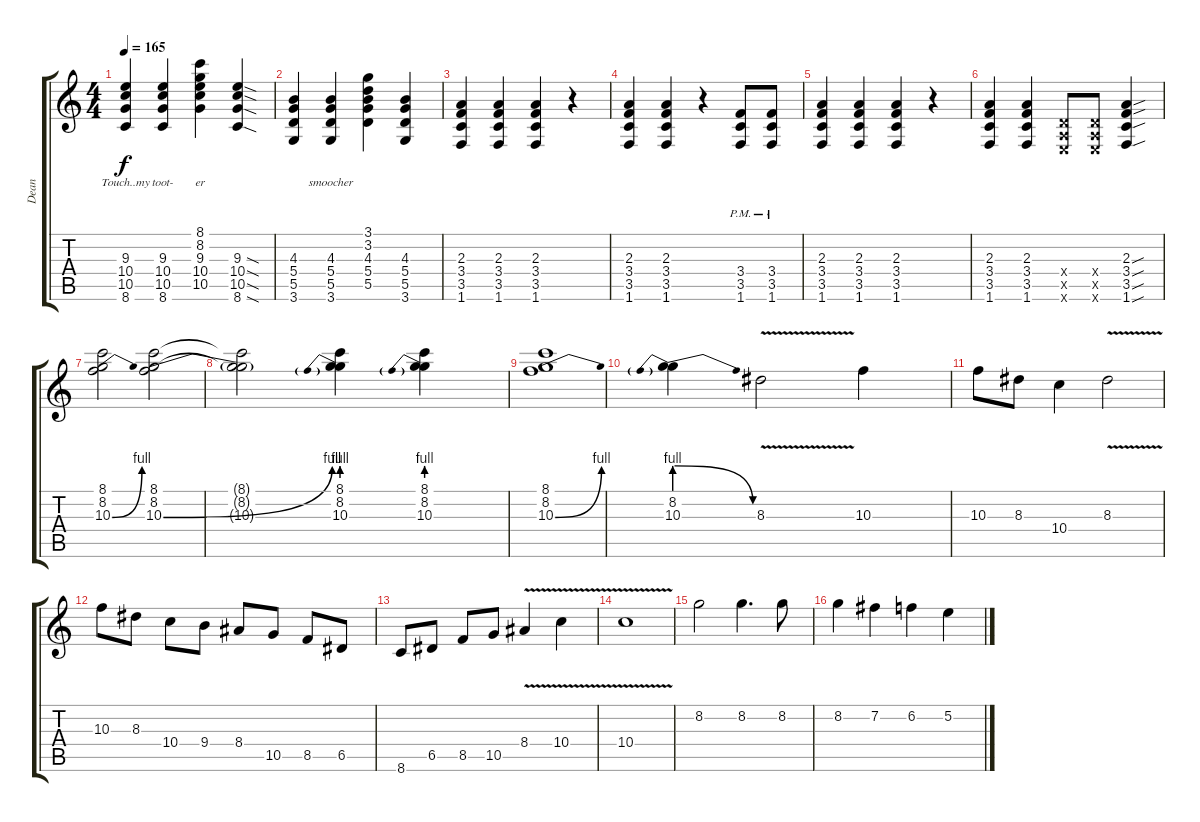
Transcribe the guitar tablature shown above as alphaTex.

\track ("Dean" "Dean") {instrument distortionguitar}
\staff {score tabs}
\tuning (E4 B3 G3 D3 A2 E2) {hide}
\ts (4 4)
\tempo 165
\clef g2
\ks c
(9.3 10.4 10.5 8.6).4{lyrics (0 "Touch..my") lyrics (1 "") lyrics (2 "") lyrics (3 "") lyrics (4 "") dy f} (9.3 10.4 10.5 8.6).4{lyrics (0 "toot-") lyrics (1 "") lyrics (2 "") lyrics (3 "") lyrics (4 "")} (8.1 8.2 9.3 10.4 10.5).4{lyrics (0 "er") lyrics (1 "") lyrics (2 "") lyrics (3 "") lyrics (4 "")} (9.3{sod} 10.4{sod} 10.5{sod} 8.6{sod}).4{lyrics (0 "") lyrics (1 "") lyrics (2 "") lyrics (3 "") lyrics (4 "")} |
(4.3 5.4 5.5 3.6).4{lyrics (0 "") lyrics (1 "") lyrics (2 "") lyrics (3 "") lyrics (4 "")} (4.3 5.4 5.5 3.6).4{lyrics (0 "smoocher") lyrics (1 "") lyrics (2 "") lyrics (3 "") lyrics (4 "")} (3.1 3.2 4.3 5.4 5.5).4{lyrics (0 "") lyrics (1 "") lyrics (2 "") lyrics (3 "") lyrics (4 "")} (4.3 5.4 5.5 3.6).4{lyrics (0 "") lyrics (1 "") lyrics (2 "") lyrics (3 "") lyrics (4 "")} |
(2.3 3.4 3.5 1.6).4{lyrics (0 "") lyrics (1 "") lyrics (2 "") lyrics (3 "") lyrics (4 "")} (2.3 3.4 3.5 1.6).4{lyrics (0 "") lyrics (1 "") lyrics (2 "") lyrics (3 "") lyrics (4 "")} (2.3 3.4 3.5 1.6).4{lyrics (0 "") lyrics (1 "") lyrics (2 "") lyrics (3 "") lyrics (4 "")} r.4 |
(2.3 3.4 3.5 1.6).4{lyrics (0 "") lyrics (1 "") lyrics (2 "") lyrics (3 "") lyrics (4 "")} (2.3 3.4 3.5 1.6).4{lyrics (0 "") lyrics (1 "") lyrics (2 "") lyrics (3 "") lyrics (4 "")} r.4 (3.4{pm} 3.5{pm} 1.6{pm}).8{lyrics (0 "") lyrics (1 "") lyrics (2 "") lyrics (3 "") lyrics (4 "")} (3.4{pm} 3.5{pm} 1.6{pm}).8{lyrics (0 "") lyrics (1 "") lyrics (2 "") lyrics (3 "") lyrics (4 "")} |
(2.3 3.4 3.5 1.6).4{lyrics (0 "") lyrics (1 "") lyrics (2 "") lyrics (3 "") lyrics (4 "")} (2.3 3.4 3.5 1.6).4{lyrics (0 "") lyrics (1 "") lyrics (2 "") lyrics (3 "") lyrics (4 "")} (2.3 3.4 3.5 1.6).4{lyrics (0 "") lyrics (1 "") lyrics (2 "") lyrics (3 "") lyrics (4 "")} r.4 |
(2.3 3.4 3.5 1.6).4{lyrics (0 "") lyrics (1 "") lyrics (2 "") lyrics (3 "") lyrics (4 "")} (2.3 3.4 3.5 1.6).4{lyrics (0 "") lyrics (1 "") lyrics (2 "") lyrics (3 "") lyrics (4 "")} (0.4{x} 0.5{x} 0.6{x}).8{lyrics (0 "") lyrics (1 "") lyrics (2 "") lyrics (3 "") lyrics (4 "")} (0.4{x} 0.5{x} 0.6{x}).8{lyrics (0 "") lyrics (1 "") lyrics (2 "") lyrics (3 "") lyrics (4 "")} (2.3{sou} 3.4{sou} 3.5{sou} 1.6{sou}).4{lyrics (0 "") lyrics (1 "") lyrics (2 "") lyrics (3 "") lyrics (4 "")} |
(8.1 8.2 10.3{be (bend 0 0 60 4)}).2{lyrics (0 "") lyrics (1 "") lyrics (2 "") lyrics (3 "") lyrics (4 "")} (8.1 8.2 10.3{be (bend 0 0 60 4)}).2{lyrics (0 "") lyrics (1 "") lyrics (2 "") lyrics (3 "") lyrics (4 "")} |
(8.1{t} 8.2{t} 10.3{t}).2{lyrics (0 "") lyrics (1 "") lyrics (2 "") lyrics (3 "") lyrics (4 "")} (8.1 8.2 10.3{be (prebend 0 4 60 4)}).4{lyrics (0 "") lyrics (1 "") lyrics (2 "") lyrics (3 "") lyrics (4 "")} (8.1 8.2 10.3{be (prebend 0 4 60 4)}).4{lyrics (0 "") lyrics (1 "") lyrics (2 "") lyrics (3 "") lyrics (4 "")} |
(8.1 8.2 10.3{be (bend 0 0 60 4)}).1{lyrics (0 "") lyrics (1 "") lyrics (2 "") lyrics (3 "") lyrics (4 "")} |
(8.2 10.3{be (prebendrelease 0 4 60 0)}).4{lyrics (0 "") lyrics (1 "") lyrics (2 "") lyrics (3 "") lyrics (4 "")} 8.3{v}.2{lyrics (0 "") lyrics (1 "") lyrics (2 "") lyrics (3 "") lyrics (4 "")} 10.3.4{lyrics (0 "") lyrics (1 "") lyrics (2 "") lyrics (3 "") lyrics (4 "")} |
10.3.8{lyrics (0 "") lyrics (1 "") lyrics (2 "") lyrics (3 "") lyrics (4 "")} 8.3.8{lyrics (0 "") lyrics (1 "") lyrics (2 "") lyrics (3 "") lyrics (4 "")} 10.4.4{lyrics (0 "") lyrics (1 "") lyrics (2 "") lyrics (3 "") lyrics (4 "")} 8.3{v}.2{lyrics (0 "") lyrics (1 "") lyrics (2 "") lyrics (3 "") lyrics (4 "")} |
10.3.8{lyrics (0 "") lyrics (1 "") lyrics (2 "") lyrics (3 "") lyrics (4 "")} 8.3.8{lyrics (0 "") lyrics (1 "") lyrics (2 "") lyrics (3 "") lyrics (4 "")} 10.4.8{lyrics (0 "") lyrics (1 "") lyrics (2 "") lyrics (3 "") lyrics (4 "")} 9.4.8{lyrics (0 "") lyrics (1 "") lyrics (2 "") lyrics (3 "") lyrics (4 "")} 8.4.8{lyrics (0 "") lyrics (1 "") lyrics (2 "") lyrics (3 "") lyrics (4 "")} 10.5.8{lyrics (0 "") lyrics (1 "") lyrics (2 "") lyrics (3 "") lyrics (4 "")} 8.5.8{lyrics (0 "") lyrics (1 "") lyrics (2 "") lyrics (3 "") lyrics (4 "")} 6.5.8{lyrics (0 "") lyrics (1 "") lyrics (2 "") lyrics (3 "") lyrics (4 "")} |
8.6.8{lyrics (0 "") lyrics (1 "") lyrics (2 "") lyrics (3 "") lyrics (4 "")} 6.5.8{lyrics (0 "") lyrics (1 "") lyrics (2 "") lyrics (3 "") lyrics (4 "")} 8.5.8{lyrics (0 "") lyrics (1 "") lyrics (2 "") lyrics (3 "") lyrics (4 "")} 10.5.8{lyrics (0 "") lyrics (1 "") lyrics (2 "") lyrics (3 "") lyrics (4 "")} 8.4{v}.4{lyrics (0 "") lyrics (1 "") lyrics (2 "") lyrics (3 "") lyrics (4 "")} 10.4{v}.4{lyrics (0 "") lyrics (1 "") lyrics (2 "") lyrics (3 "") lyrics (4 "")} |
10.4{v}.1{lyrics (0 "") lyrics (1 "") lyrics (2 "") lyrics (3 "") lyrics (4 "")} |
8.2.2{lyrics (0 "") lyrics (1 "") lyrics (2 "") lyrics (3 "") lyrics (4 "")} 8.2.4{d lyrics (0 "") lyrics (1 "") lyrics (2 "") lyrics (3 "") lyrics (4 "")} 8.2.8{lyrics (0 "") lyrics (1 "") lyrics (2 "") lyrics (3 "") lyrics (4 "")} |
8.2.4{lyrics (0 "") lyrics (1 "") lyrics (2 "") lyrics (3 "") lyrics (4 "")} 7.2.4{lyrics (0 "") lyrics (1 "") lyrics (2 "") lyrics (3 "") lyrics (4 "")} 6.2.4{lyrics (0 "") lyrics (1 "") lyrics (2 "") lyrics (3 "") lyrics (4 "")} 5.2.4{lyrics (0 "") lyrics (1 "") lyrics (2 "") lyrics (3 "") lyrics (4 "")}
